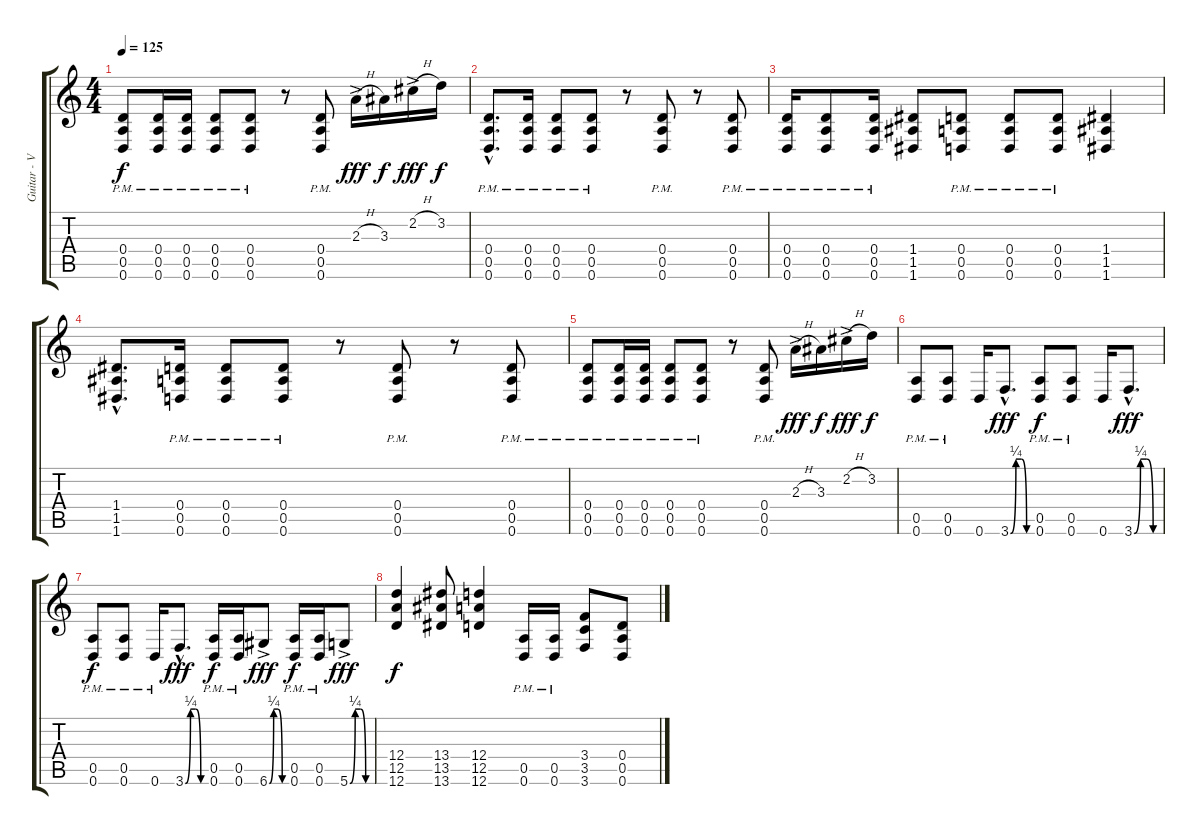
\track ("Guitar - Vince" "Guitar - V") {instrument distortionguitar}
\staff {score tabs}
\tuning (E4 B3 G3 D3 A2 D2) {hide}
\ts (4 4)
\tempo 125
\clef g2
\ks c
(0.4{pm} 0.5{pm} 0.6).8{dy f} (0.4{pm} 0.5{pm} 0.6{pm}).16 (0.4{pm} 0.5{pm} 0.6{pm}).16 (0.4{pm} 0.5{pm} 0.6).8 (0.4{pm} 0.5{pm} 0.6).8 r.8 (0.4{pm} 0.5{pm} 0.6).8 2.3{h ac}.16{dy fff} 3.3.16{dy f} 2.2{h ac}.16{dy fff} 3.2.16{dy f} |
(0.4{hac pm} 0.5{hac pm} 0.6{hac}).8{d} (0.4{pm} 0.5{pm} 0.6).16 (0.4{pm} 0.5{pm} 0.6).8 (0.4{pm} 0.5{pm} 0.6).8 r.8 (0.4{pm} 0.5{pm} 0.6).8 r.8 (0.4{pm} 0.5{pm} 0.6).8 |
(0.4{pm} 0.5{pm} 0.6).16 (0.4{pm} 0.5{pm} 0.6).8 (0.4{pm} 0.5{pm} 0.6).16 (1.4 1.5 1.6).8 (0.4{pm} 0.5{pm} 0.6{pm}).8 (0.4{pm} 0.5{pm} 0.6{pm}).8 (0.4{pm} 0.5{pm} 0.6).8 (1.4 1.5 1.6).4 |
(1.4{hac} 1.5{hac} 1.6{hac}).8{d} (0.4{pm} 0.5{pm} 0.6{pm}).16 (0.4{pm} 0.5{pm} 0.6).8 (0.4{pm} 0.5{pm} 0.6).8 r.8 (0.4{pm} 0.5{pm} 0.6).8 r.8 (0.4{pm} 0.5{pm} 0.6).8 |
(0.4{pm} 0.5{pm} 0.6).8 (0.4{pm} 0.5{pm} 0.6{pm}).16 (0.4{pm} 0.5{pm} 0.6{pm}).16 (0.4{pm} 0.5{pm} 0.6).8 (0.4{pm} 0.5{pm} 0.6).8 r.8 (0.4{pm} 0.5{pm} 0.6).8 2.3{h ac}.16{dy fff} 3.3.16{dy f} 2.2{h ac}.16{dy fff} 3.2.16{dy f} |
(0.5{pm} 0.6).8 (0.5{pm} 0.6).8 0.6.16 3.6{be (custom 0 0 15 1 30 1 45 0 60 0) hac}.8{d dy fff} (0.5{pm} 0.6).8{dy f} (0.5{pm} 0.6).8 0.6.16 3.6{be (custom 0 0 15 1 30 1 45 0 60 0) hac}.8{d dy fff} |
(0.5{pm} 0.6).8{dy f} (0.5{pm} 0.6).8 0.6{pm}.16 3.6{be (custom 0 0 15 1 30 1 45 0 60 0) hac}.8{d dy fff} (0.5{pm} 0.6{pm}).16{dy f} (0.5{pm} 0.6{pm}).16 6.6{be (custom 0 0 15 1 30 1 45 0 60 0) ac}.8{dy fff} (0.5{pm} 0.6{pm}).16{dy f} (0.5{pm} 0.6{pm}).16 5.6{be (custom 0 0 15 1 30 1 45 0 60 0) ac}.8{dy fff} |
(12.4 12.5 12.6).4{dy f} (13.4 13.5 13.6).8 (12.4 12.5 12.6).4 (0.5{pm} 0.6{pm}).16 (0.5{pm} 0.6{pm}).16 (3.4 3.5 3.6).8 (0.4 0.5 0.6).8
